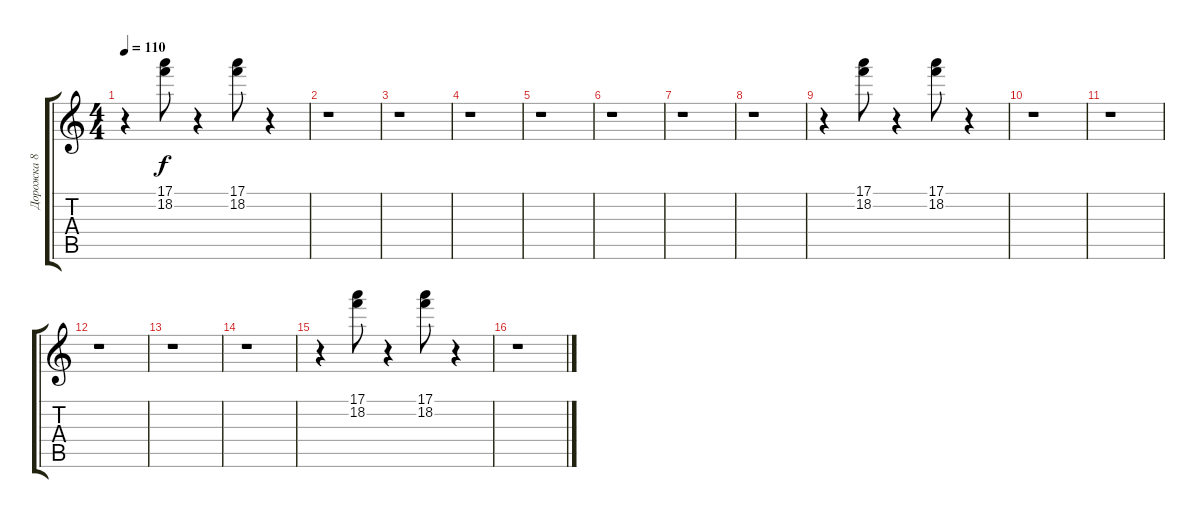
\track ("Дорожка 8" "Дорожка 8") {instrument overdrivenguitar}
\staff {score tabs}
\tuning (E4 B3 G3 D3 A2 E2) {hide}
\ts (4 4)
\tempo 110
\clef g2
\ks c
r.4{dy f} (17.1 18.2).8 r.4 (17.1 18.2).8 r.4 |
r.1 |
r.1 |
r.1 |
r.1 |
r.1 |
r.1 |
r.1 |
r.4 (17.1 18.2).8 r.4 (17.1 18.2).8 r.4 |
r.1 |
r.1 |
r.1 |
r.1 |
r.1 |
r.4 (17.1 18.2).8 r.4 (17.1 18.2).8 r.4 |
r.1
